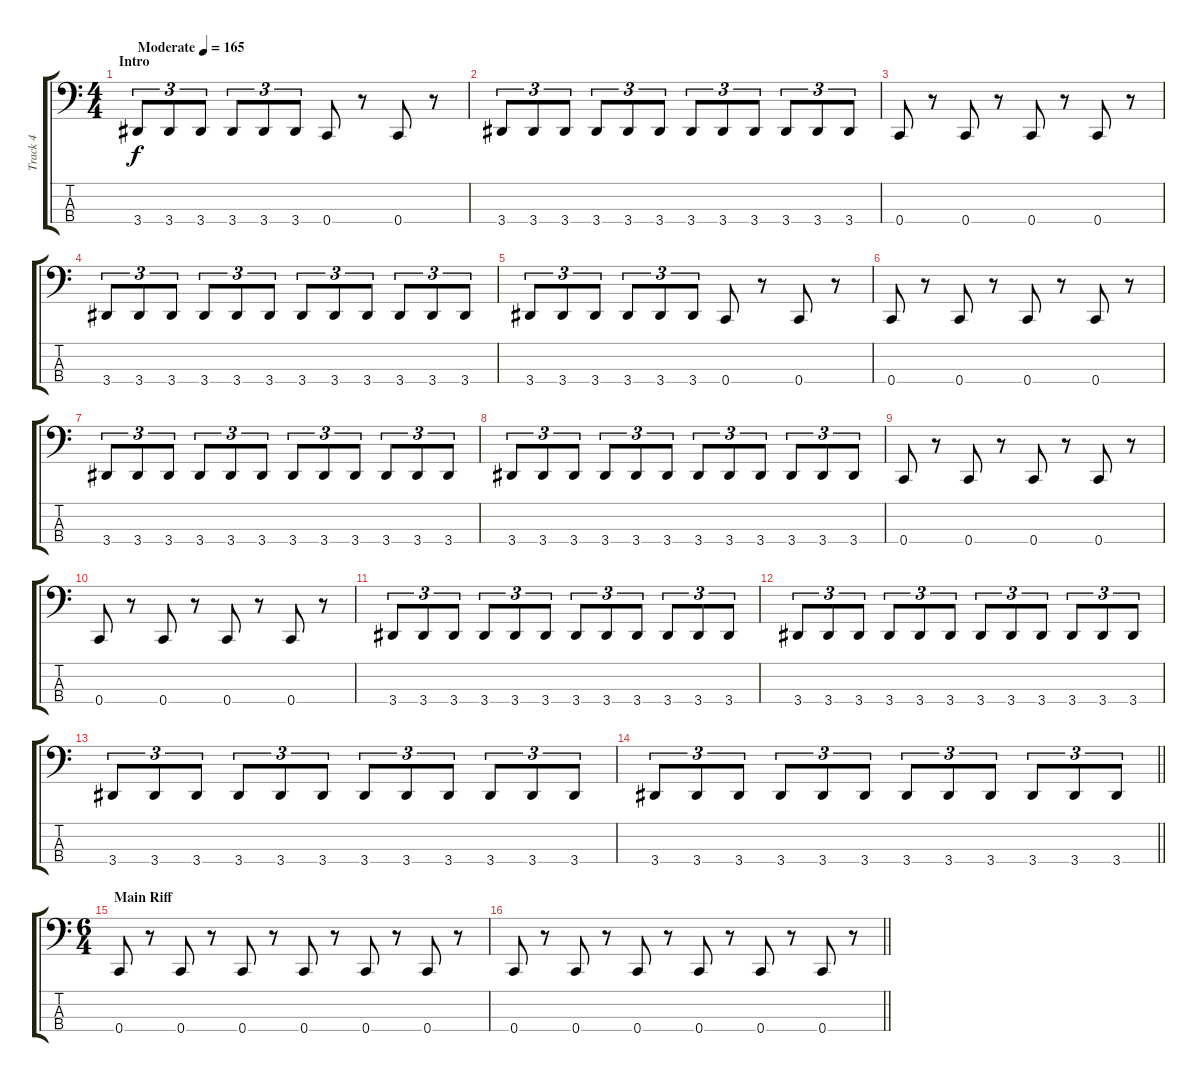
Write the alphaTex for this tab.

\track ("Track 4" "Track 4") {instrument electricbassfinger}
\staff {score tabs}
\tuning (F2 C2 G1 C1) {hide}
\ts (4 4)
\section ("" "Intro")
\tempo (165 "Moderate")
\clef f4
\ks c
3.4.8{tu (3 2) dy f instrument electricbassfinger} 3.4.8{tu (3 2)} 3.4.8{tu (3 2)} 3.4.8{tu (3 2)} 3.4.8{tu (3 2)} 3.4.8{tu (3 2)} 0.4.8 r.8 0.4.8 r.8 |
3.4.8{tu (3 2)} 3.4.8{tu (3 2)} 3.4.8{tu (3 2)} 3.4.8{tu (3 2)} 3.4.8{tu (3 2)} 3.4.8{tu (3 2)} 3.4.8{tu (3 2)} 3.4.8{tu (3 2)} 3.4.8{tu (3 2)} 3.4.8{tu (3 2)} 3.4.8{tu (3 2)} 3.4.8{tu (3 2)} |
0.4.8 r.8 0.4.8 r.8 0.4.8 r.8 0.4.8 r.8 |
3.4.8{tu (3 2)} 3.4.8{tu (3 2)} 3.4.8{tu (3 2)} 3.4.8{tu (3 2)} 3.4.8{tu (3 2)} 3.4.8{tu (3 2)} 3.4.8{tu (3 2)} 3.4.8{tu (3 2)} 3.4.8{tu (3 2)} 3.4.8{tu (3 2)} 3.4.8{tu (3 2)} 3.4.8{tu (3 2)} |
3.4.8{tu (3 2)} 3.4.8{tu (3 2)} 3.4.8{tu (3 2)} 3.4.8{tu (3 2)} 3.4.8{tu (3 2)} 3.4.8{tu (3 2)} 0.4.8 r.8 0.4.8 r.8 |
0.4.8 r.8 0.4.8 r.8 0.4.8 r.8 0.4.8 r.8 |
3.4.8{tu (3 2)} 3.4.8{tu (3 2)} 3.4.8{tu (3 2)} 3.4.8{tu (3 2)} 3.4.8{tu (3 2)} 3.4.8{tu (3 2)} 3.4.8{tu (3 2)} 3.4.8{tu (3 2)} 3.4.8{tu (3 2)} 3.4.8{tu (3 2)} 3.4.8{tu (3 2)} 3.4.8{tu (3 2)} |
3.4.8{tu (3 2)} 3.4.8{tu (3 2)} 3.4.8{tu (3 2)} 3.4.8{tu (3 2)} 3.4.8{tu (3 2)} 3.4.8{tu (3 2)} 3.4.8{tu (3 2)} 3.4.8{tu (3 2)} 3.4.8{tu (3 2)} 3.4.8{tu (3 2)} 3.4.8{tu (3 2)} 3.4.8{tu (3 2)} |
0.4.8 r.8 0.4.8 r.8 0.4.8 r.8 0.4.8 r.8 |
0.4.8 r.8 0.4.8 r.8 0.4.8 r.8 0.4.8 r.8 |
3.4.8{tu (3 2)} 3.4.8{tu (3 2)} 3.4.8{tu (3 2)} 3.4.8{tu (3 2)} 3.4.8{tu (3 2)} 3.4.8{tu (3 2)} 3.4.8{tu (3 2)} 3.4.8{tu (3 2)} 3.4.8{tu (3 2)} 3.4.8{tu (3 2)} 3.4.8{tu (3 2)} 3.4.8{tu (3 2)} |
3.4.8{tu (3 2)} 3.4.8{tu (3 2)} 3.4.8{tu (3 2)} 3.4.8{tu (3 2)} 3.4.8{tu (3 2)} 3.4.8{tu (3 2)} 3.4.8{tu (3 2)} 3.4.8{tu (3 2)} 3.4.8{tu (3 2)} 3.4.8{tu (3 2)} 3.4.8{tu (3 2)} 3.4.8{tu (3 2)} |
3.4.8{tu (3 2)} 3.4.8{tu (3 2)} 3.4.8{tu (3 2)} 3.4.8{tu (3 2)} 3.4.8{tu (3 2)} 3.4.8{tu (3 2)} 3.4.8{tu (3 2)} 3.4.8{tu (3 2)} 3.4.8{tu (3 2)} 3.4.8{tu (3 2)} 3.4.8{tu (3 2)} 3.4.8{tu (3 2)} |
\barLineRight lightlight
3.4.8{tu (3 2)} 3.4.8{tu (3 2)} 3.4.8{tu (3 2)} 3.4.8{tu (3 2)} 3.4.8{tu (3 2)} 3.4.8{tu (3 2)} 3.4.8{tu (3 2)} 3.4.8{tu (3 2)} 3.4.8{tu (3 2)} 3.4.8{tu (3 2)} 3.4.8{tu (3 2)} 3.4.8{tu (3 2)} |
\ts (6 4)
\section ("" "Main Riff")
0.4.8 r.8 0.4.8 r.8 0.4.8 r.8 0.4.8 r.8 0.4.8 r.8 0.4.8 r.8 |
\barLineRight lightlight
0.4.8 r.8 0.4.8 r.8 0.4.8 r.8 0.4.8 r.8 0.4.8 r.8 0.4.8 r.8
